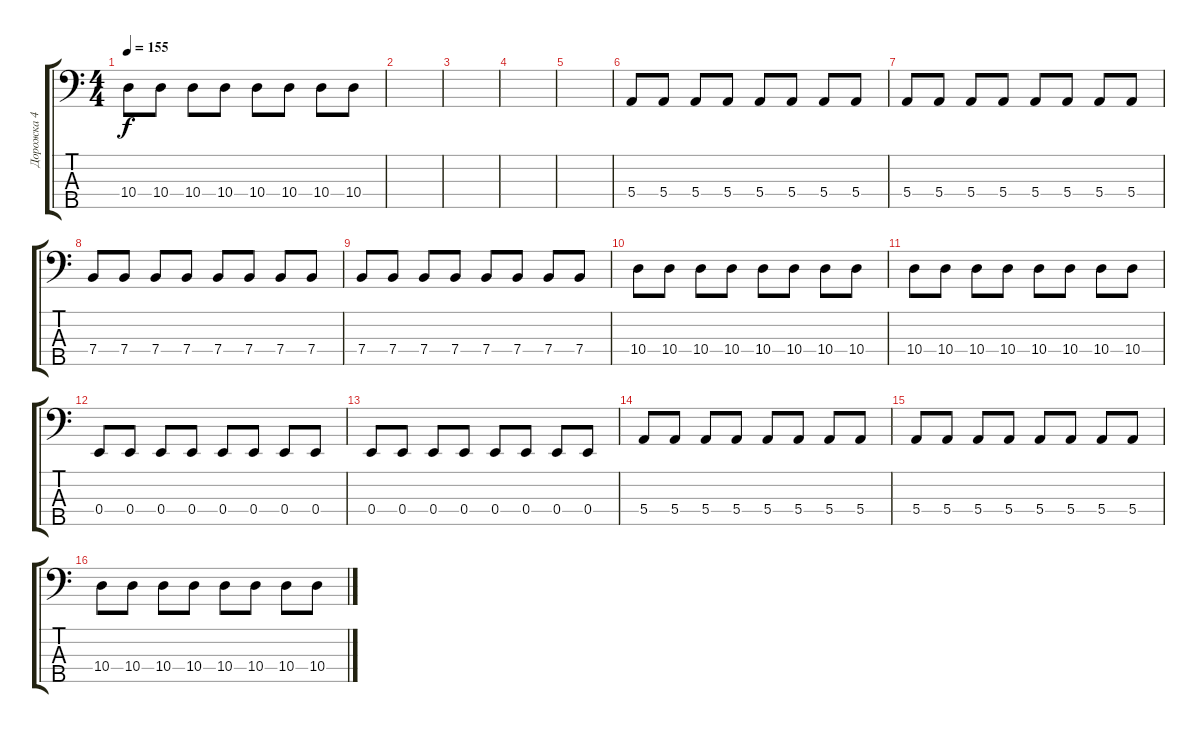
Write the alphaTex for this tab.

\track ("Дорожка 4" "Дорожка 4") {instrument electricbasspick}
\staff {score tabs}
\tuning (G2 D2 A1 E1 B0) {hide}
\ts (4 4)
\tempo 155
\clef f4
\ks c
10.4.8{dy f} 10.4.8 10.4.8 10.4.8 10.4.8 10.4.8 10.4.8 10.4.8 |
|
|
|
|
5.4.8 5.4.8 5.4.8 5.4.8 5.4.8 5.4.8 5.4.8 5.4.8 |
5.4.8 5.4.8 5.4.8 5.4.8 5.4.8 5.4.8 5.4.8 5.4.8 |
7.4.8 7.4.8 7.4.8 7.4.8 7.4.8 7.4.8 7.4.8 7.4.8 |
7.4.8 7.4.8 7.4.8 7.4.8 7.4.8 7.4.8 7.4.8 7.4.8 |
10.4.8 10.4.8 10.4.8 10.4.8 10.4.8 10.4.8 10.4.8 10.4.8 |
10.4.8 10.4.8 10.4.8 10.4.8 10.4.8 10.4.8 10.4.8 10.4.8 |
0.4.8 0.4.8 0.4.8 0.4.8 0.4.8 0.4.8 0.4.8 0.4.8 |
0.4.8 0.4.8 0.4.8 0.4.8 0.4.8 0.4.8 0.4.8 0.4.8 |
5.4.8 5.4.8 5.4.8 5.4.8 5.4.8 5.4.8 5.4.8 5.4.8 |
5.4.8 5.4.8 5.4.8 5.4.8 5.4.8 5.4.8 5.4.8 5.4.8 |
10.4.8 10.4.8 10.4.8 10.4.8 10.4.8 10.4.8 10.4.8 10.4.8
